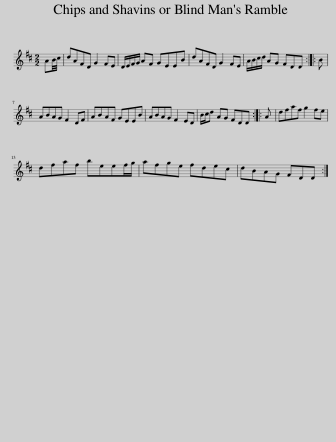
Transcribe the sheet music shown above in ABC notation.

X:1
L:1/8
M:2/2
I:linebreak $
K:D
V:1 treble
V:1
 AB/4c/4 | dAFD G2 FE | D/E/F/G/ AF GEEB | dAFD G2 FE | A/B/c/d/ AG FDD :: %5
 B |$ ABAG F2 DF | ABAF GEEB | ABAG F2 ED | B/c/d AG FDD :: %10
 A | dfaf g2 fe |$ dfaf beef/g/ | afge fdec | dBAG FDD :| %15
